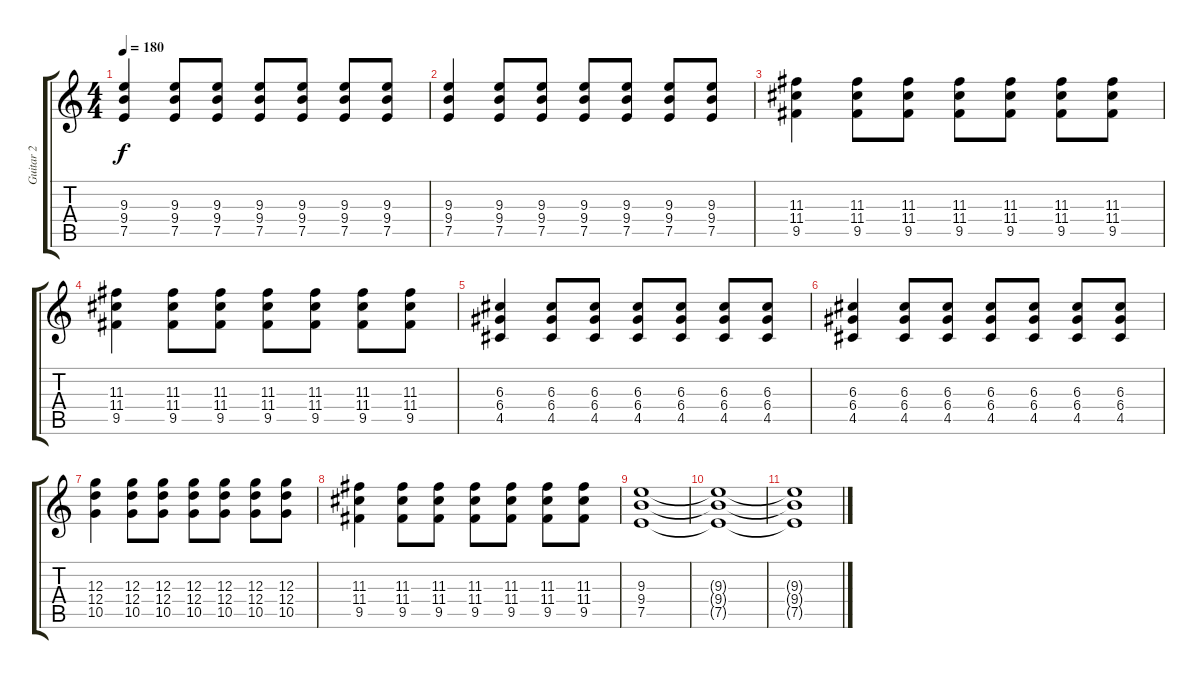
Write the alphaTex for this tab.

\track ("Guitar 2" "Guitar 2") {instrument distortionguitar}
\staff {score tabs}
\tuning (E4 B3 G3 D3 A2 E2) {hide}
\ts (4 4)
\tempo 180
\clef g2
\ks c
(9.3 9.4 7.5).4{dy f volume 10} (9.3 9.4 7.5).8 (9.3 9.4 7.5).8 (9.3 9.4 7.5).8 (9.3 9.4 7.5).8 (9.3 9.4 7.5).8 (9.3 9.4 7.5).8 |
(9.3 9.4 7.5).4 (9.3 9.4 7.5).8 (9.3 9.4 7.5).8 (9.3 9.4 7.5).8 (9.3 9.4 7.5).8 (9.3 9.4 7.5).8 (9.3 9.4 7.5).8 |
(11.3 11.4 9.5).4 (11.3 11.4 9.5).8 (11.3 11.4 9.5).8 (11.3 11.4 9.5).8 (11.3 11.4 9.5).8 (11.3 11.4 9.5).8 (11.3 11.4 9.5).8 |
(11.3 11.4 9.5).4 (11.3 11.4 9.5).8 (11.3 11.4 9.5).8 (11.3 11.4 9.5).8 (11.3 11.4 9.5).8 (11.3 11.4 9.5).8 (11.3 11.4 9.5).8 |
(6.3 6.4 4.5).4 (6.3 6.4 4.5).8 (6.3 6.4 4.5).8 (6.3 6.4 4.5).8 (6.3 6.4 4.5).8 (6.3 6.4 4.5).8 (6.3 6.4 4.5).8 |
(6.3 6.4 4.5).4 (6.3 6.4 4.5).8 (6.3 6.4 4.5).8 (6.3 6.4 4.5).8 (6.3 6.4 4.5).8 (6.3 6.4 4.5).8 (6.3 6.4 4.5).8 |
(12.3 12.4 10.5).4 (12.3 12.4 10.5).8 (12.3 12.4 10.5).8 (12.3 12.4 10.5).8 (12.3 12.4 10.5).8 (12.3 12.4 10.5).8 (12.3 12.4 10.5).8 |
(11.3 11.4 9.5).4 (11.3 11.4 9.5).8 (11.3 11.4 9.5).8 (11.3 11.4 9.5).8 (11.3 11.4 9.5).8 (11.3 11.4 9.5).8 (11.3 11.4 9.5).8 |
(9.3 9.4 7.5).1 |
(9.3{t} 9.4{t} 7.5{t}).1{volume 2} |
(9.3{t} 9.4{t} 7.5{t}).1
